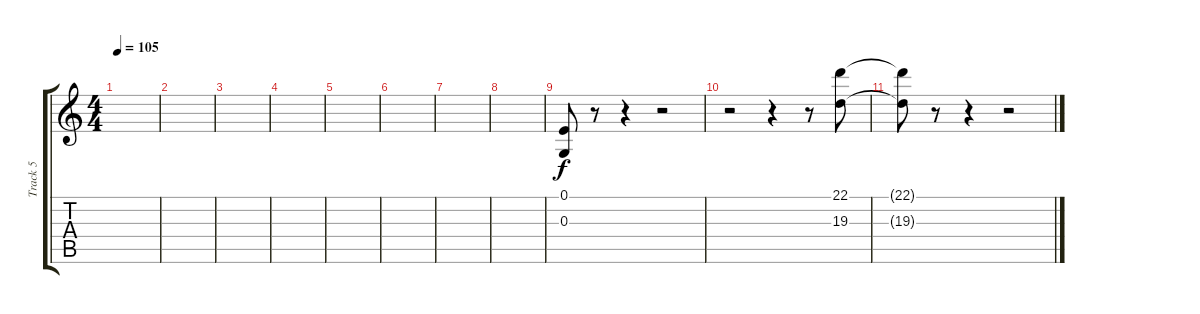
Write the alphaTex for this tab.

\track ("Track 5" "Track 5") {instrument orchestrahit}
\staff {score tabs}
\tuning (E4 B3 G3 D3 A2 E2) {hide}
\ts (4 4)
\tempo 105
\clef g2
\ks c
|
|
|
|
|
|
|
|
(0.1 0.3).8 r.8 r.4 r.2 |
r.2 r.4 r.8 (22.1 19.3).8 |
(22.1{t} 19.3{t}).8 r.8 r.4 r.2
